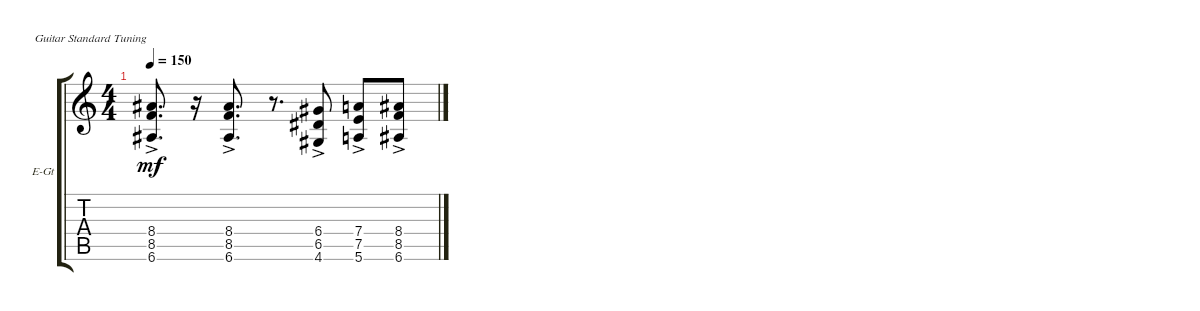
\defaultSystemsLayout 4
\bracketExtendMode groupsimilarinstruments
\firstSystemTrackNameOrientation horizontal
\otherSystemsTrackNameOrientation horizontal
\track ("Electric Guitar" "E-Gt") {instrument overdrivenguitar}
\staff {score tabs}
\tuning (E4 B3 G3 D3 A2 E2)
\ts (4 4)
\tempo 150
\clef g2
\scale
0.333333
\ks c
(6.6{ac} 8.5{ac} 8.4{ac}).8{d dy mf} r.16 (6.6{ac} 8.5{ac} 8.4{ac}).8{d} r.8{d} (4.6{ac} 6.5{ac} 6.4{ac}).8 (5.6{ac} 7.5{ac} 7.4{ac}).8 (6.6{ac} 8.5{ac} 8.4{ac}).8
